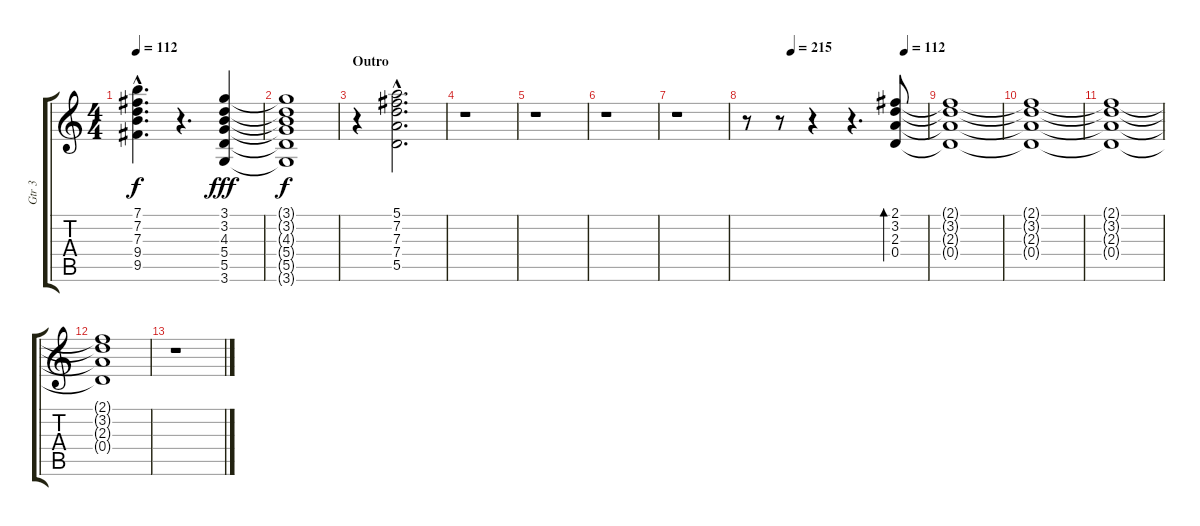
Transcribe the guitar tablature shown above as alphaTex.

\track ("Gtr 3" "Gtr 3") {instrument electricguitarclean}
\staff {score tabs}
\tuning (E4 B3 G3 D3 A2 E2) {hide}
\ts (4 4)
\tempo 112
\clef g2
\ks c
(7.1{hac t} 7.2{hac t} 7.3{hac t} 9.4{hac t} 9.5{hac t}).4{d dy f} r.4{d} (3.1 3.2 4.3 5.4 5.5 3.6).4{dy fff} |
(3.1{t} 3.2{t} 4.3{t} 5.4{t} 5.5{t} 3.6{t}).1{dy f} |
\section ("" "Outro")
r.4 (5.1{hac} 7.2{hac} 7.3{hac} 7.4{hac} 5.5{hac}).2{d} |
r.1 |
r.1 |
r.1 |
r.1 |
\tempo (215 0.25)
\tempo (112 0.875)
r.8 r.8 r.4 r.4{d} (2.1 3.2 2.3 0.4).8{bd 240} |
(2.1{t} 3.2{t} 2.3{t} 0.4{t}).1 |
(2.1{t} 3.2{t} 2.3{t} 0.4{t}).1 |
(2.1{t} 3.2{t} 2.3{t} 0.4{t}).1 |
(2.1{t} 3.2{t} 2.3{t} 0.4{t}).1 |
r.1
